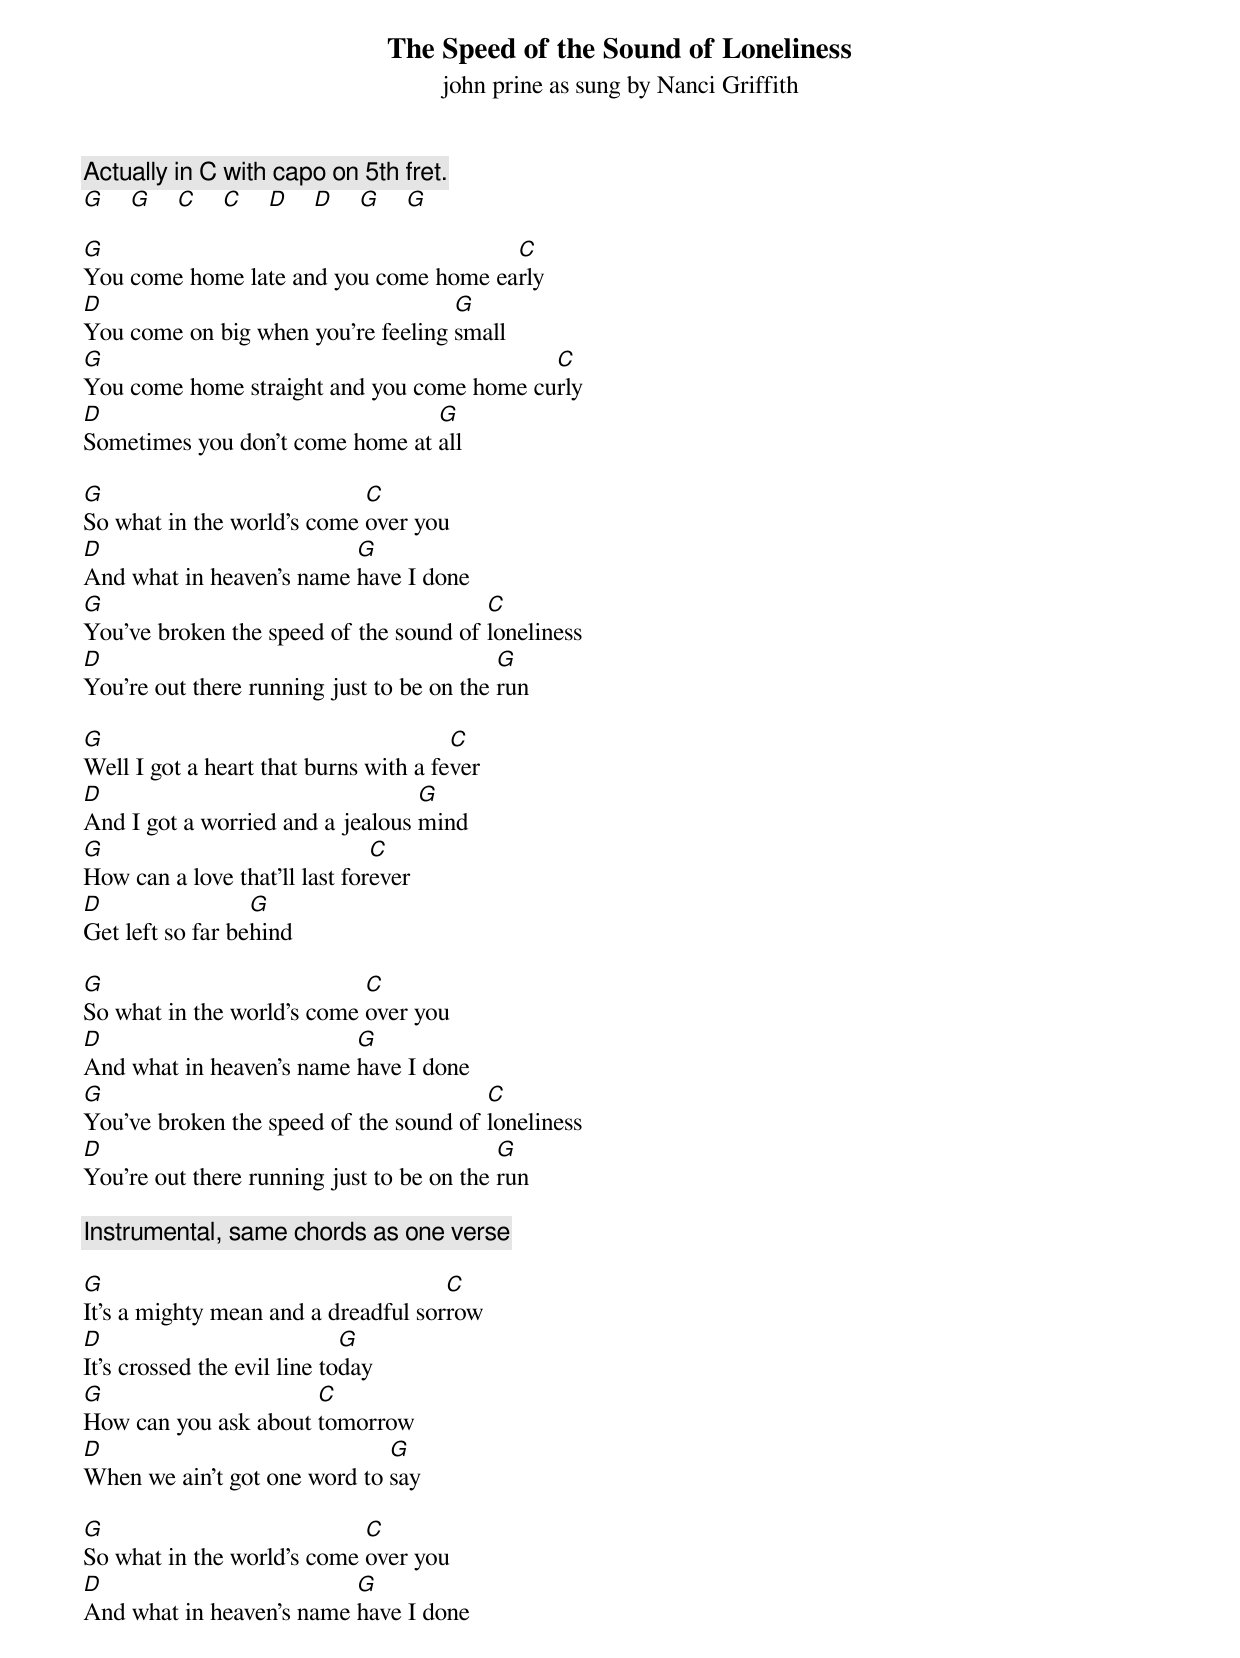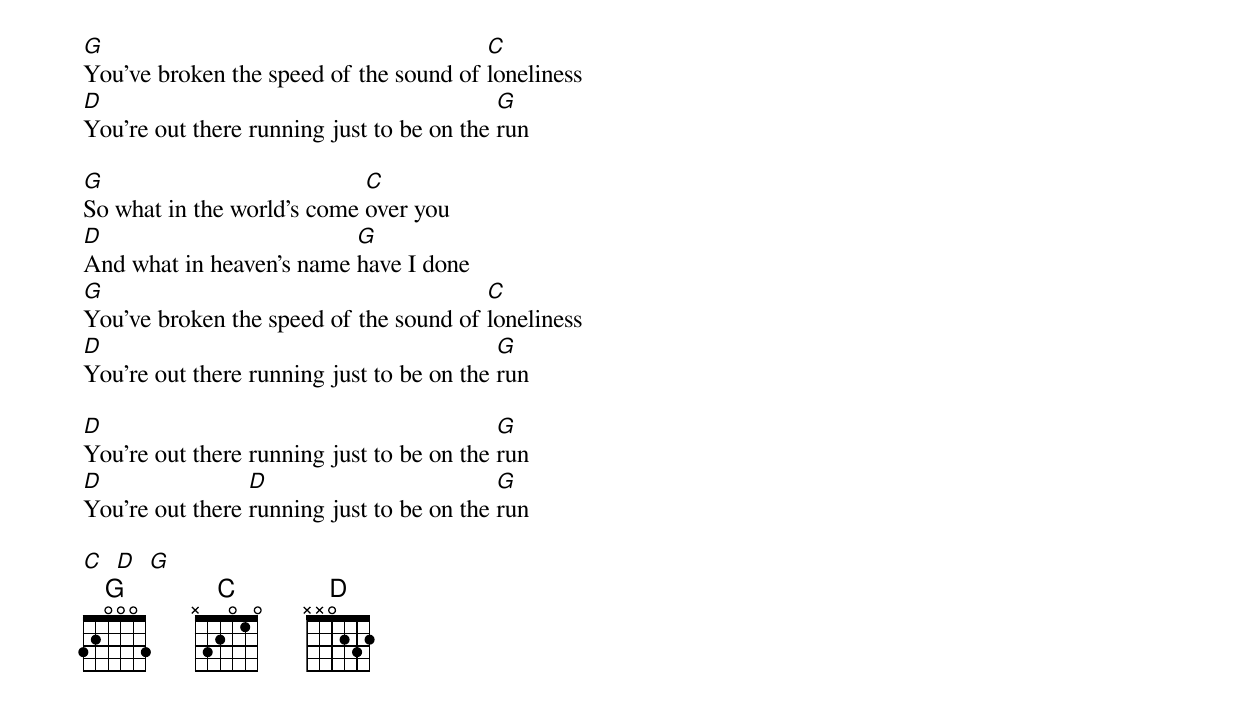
{t:The Speed of the Sound of Loneliness}
{st:john prine as sung by Nanci Griffith}

{c:Actually in C with capo on 5th fret.}
[G]    [G]    [C]    [C]    [D]    [D]    [G]    [G]

[G]You come home late and you come home ea[C]rly
[D]You come on big when you're feeling [G]small
[G]You come home straight and you come home cu[C]rly
[D]Sometimes you don't come home at [G]all

[G]So what in the world's come [C]over you
[D]And what in heaven's name [G]have I done
[G]You've broken the speed of the sound of [C]loneliness
[D]You're out there running just to be on the [G]run

[G]Well I got a heart that burns with a fe[C]ver
[D]And I got a worried and a jealous [G]mind
[G]How can a love that'll last for[C]ever
[D]Get left so far be[G]hind

[G]So what in the world's come [C]over you
[D]And what in heaven's name [G]have I done
[G]You've broken the speed of the sound of [C]loneliness
[D]You're out there running just to be on the [G]run

{c:Instrumental, same chords as one verse}

[G]It's a mighty mean and a dreadful sor[C]row
[D]It's crossed the evil line to[G]day
[G]How can you ask about [C]tomorrow
[D]When we ain't got one word to [G]say

[G]So what in the world's come [C]over you
[D]And what in heaven's name [G]have I done
[G]You've broken the speed of the sound of [C]loneliness
[D]You're out there running just to be on the [G]run

[G]So what in the world's come [C]over you
[D]And what in heaven's name [G]have I done
[G]You've broken the speed of the sound of [C]loneliness
[D]You're out there running just to be on the [G]run

[D]You're out there running just to be on the [G]run
[D]You're out there [D]running just to be on the [G]run

[C]  [D]  [G]
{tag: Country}
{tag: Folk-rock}
